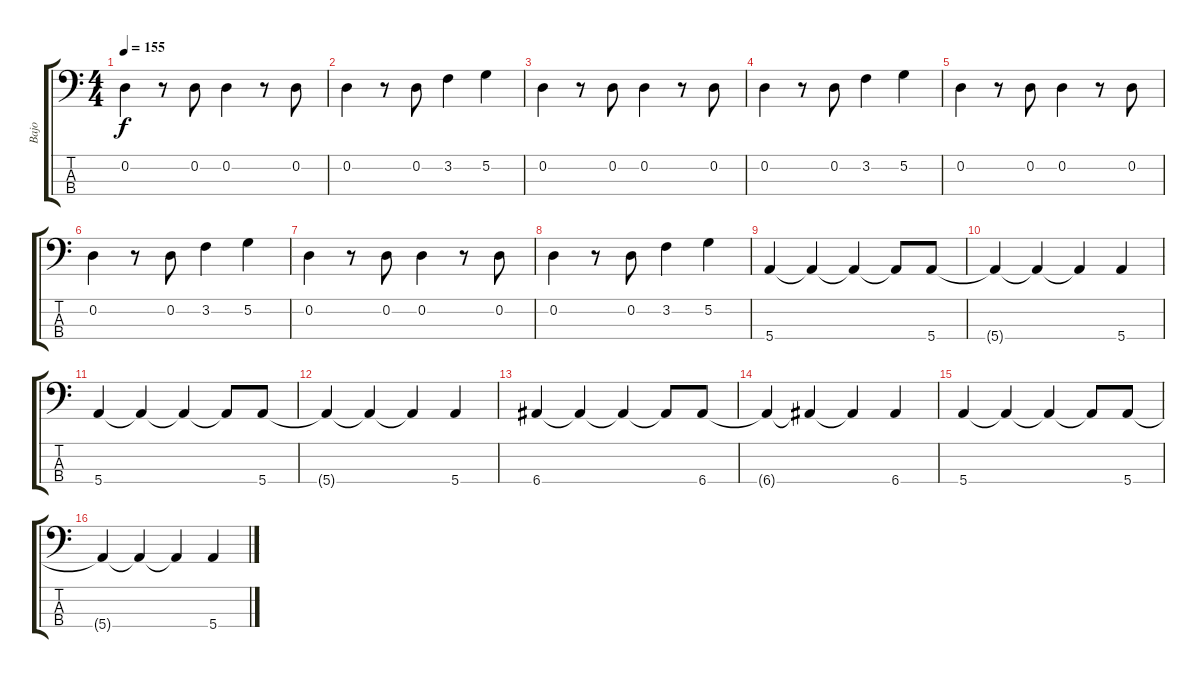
\track ("Bajo" "Bajo") {instrument electricbasspick}
\staff {score tabs}
\tuning (G2 D2 A1 E1) {hide}
\ts (4 4)
\tempo 155
\clef f4
\ks c
0.2.4{dy f} r.8 0.2.8 0.2.4 r.8 0.2.8 |
0.2.4 r.8 0.2.8 3.2.4 5.2.4 |
0.2.4 r.8 0.2.8 0.2.4 r.8 0.2.8 |
0.2.4 r.8 0.2.8 3.2.4 5.2.4 |
0.2.4 r.8 0.2.8 0.2.4 r.8 0.2.8 |
0.2.4 r.8 0.2.8 3.2.4 5.2.4 |
0.2.4 r.8 0.2.8 0.2.4 r.8 0.2.8 |
0.2.4 r.8 0.2.8 3.2.4 5.2.4 |
5.4.4 5.4{t}.4 5.4{t}.4 5.4{t}.8 5.4.8 |
5.4{t}.4 5.4{t}.4 5.4{t}.4 5.4.4 |
5.4.4 5.4{t}.4 5.4{t}.4 5.4{t}.8 5.4.8 |
5.4{t}.4 5.4{t}.4 5.4{t}.4 5.4.4 |
6.4.4 6.4{t}.4 6.4{t}.4 6.4{t}.8 6.4.8 |
6.4{t}.4 6.4{t}.4 6.4{t}.4 6.4.4 |
5.4.4 5.4{t}.4 5.4{t}.4 5.4{t}.8 5.4.8 |
5.4{t}.4 5.4{t}.4 5.4{t}.4 5.4.4
